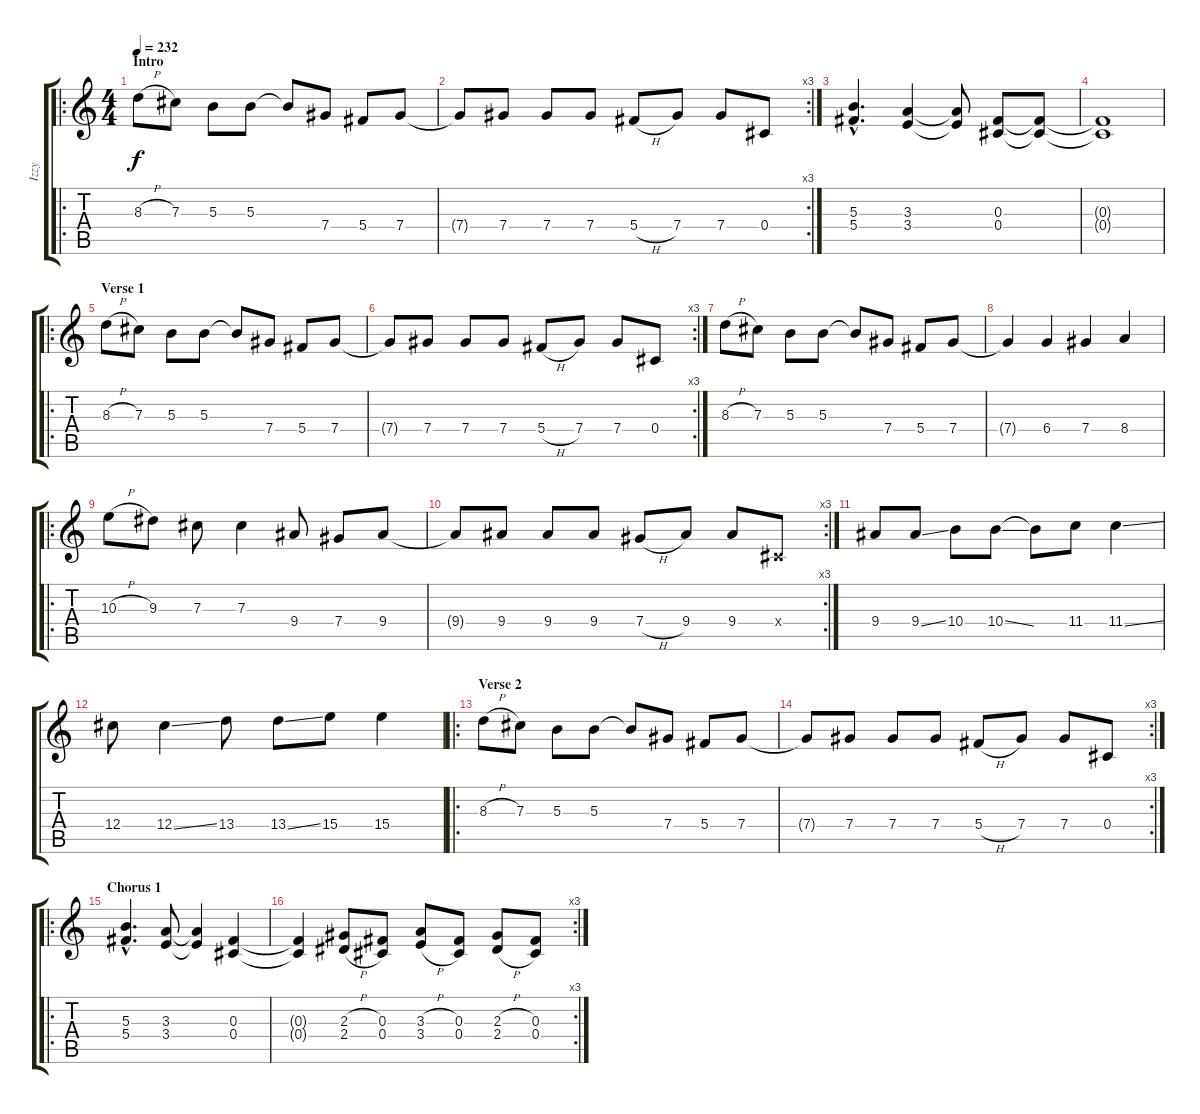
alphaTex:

\track ("Izzy" "Izzy") {instrument distortionguitar}
\staff {score tabs}
\tuning (Eb4 Bb3 Gb3 Db3 Ab2 Eb2) {hide}
\ro
\ts (4 4)
\section ("" "Intro")
\tempo 232
\clef g2
\ks c
8.3{h}.8{dy f instrument distortionguitar} 7.3.8 5.3.8 5.3.8 5.3{t}.8 7.4.8 5.4.8 7.4.8 |
\rc 3
7.4{t}.8 7.4.8 7.4.8 7.4.8 5.4{h}.8 7.4.8 7.4.8 0.4.8 |
(5.3{hac} 5.4{hac}).4{d} (3.3 3.4).4 (3.3{t} 3.4{t}).8 (0.3 0.4).8 (0.3{t} 0.4{t}).8 |
(0.3{t} 0.4{t}).1 |
\ro
\section ("" "Verse 1")
8.3{h}.8 7.3.8 5.3.8 5.3.8 5.3{t}.8 7.4.8 5.4.8 7.4.8 |
\rc 3
7.4{t}.8 7.4.8 7.4.8 7.4.8 5.4{h}.8 7.4.8 7.4.8 0.4.8 |
8.3{h}.8 7.3.8 5.3.8 5.3.8 5.3{t}.8 7.4.8 5.4.8 7.4.8 |
7.4{t}.4 6.4.4 7.4.4 8.4.4 |
\ro
10.3{h}.8 9.3.8 7.3.8 7.3.4 9.4.8 7.4.8 9.4.8 |
\rc 3
9.4{t}.8 9.4.8 9.4.8 9.4.8 7.4{h}.8 9.4.8 9.4.8 0.4{x}.8 |
9.4.8 9.4{ss}.8 10.4.8 10.4{ss}.8 10.4{t}.8 11.4.8 11.4{ss}.4 |
12.4.8 12.4{ss}.4 13.4.8 13.4{ss}.8 15.4.8 15.4.4 |
\ro
\section ("" "Verse 2")
8.3{h}.8 7.3.8 5.3.8 5.3.8 5.3{t}.8 7.4.8 5.4.8 7.4.8 |
\rc 3
7.4{t}.8 7.4.8 7.4.8 7.4.8 5.4{h}.8 7.4.8 7.4.8 0.4.8 |
\ro
\section ("" "Chorus 1")
(5.3{hac} 5.4{hac}).4{d} (3.3 3.4).8 (3.3{t} 3.4{t}).4 (0.3 0.4).4 |
\rc 3
(0.3{t} 0.4{t}).4 (2.3{h} 2.4{h}).8 (0.3 0.4).8 (3.3{h} 3.4{h}).8 (0.3 0.4).8 (2.3{h} 2.4{h}).8 (0.3 0.4).8
